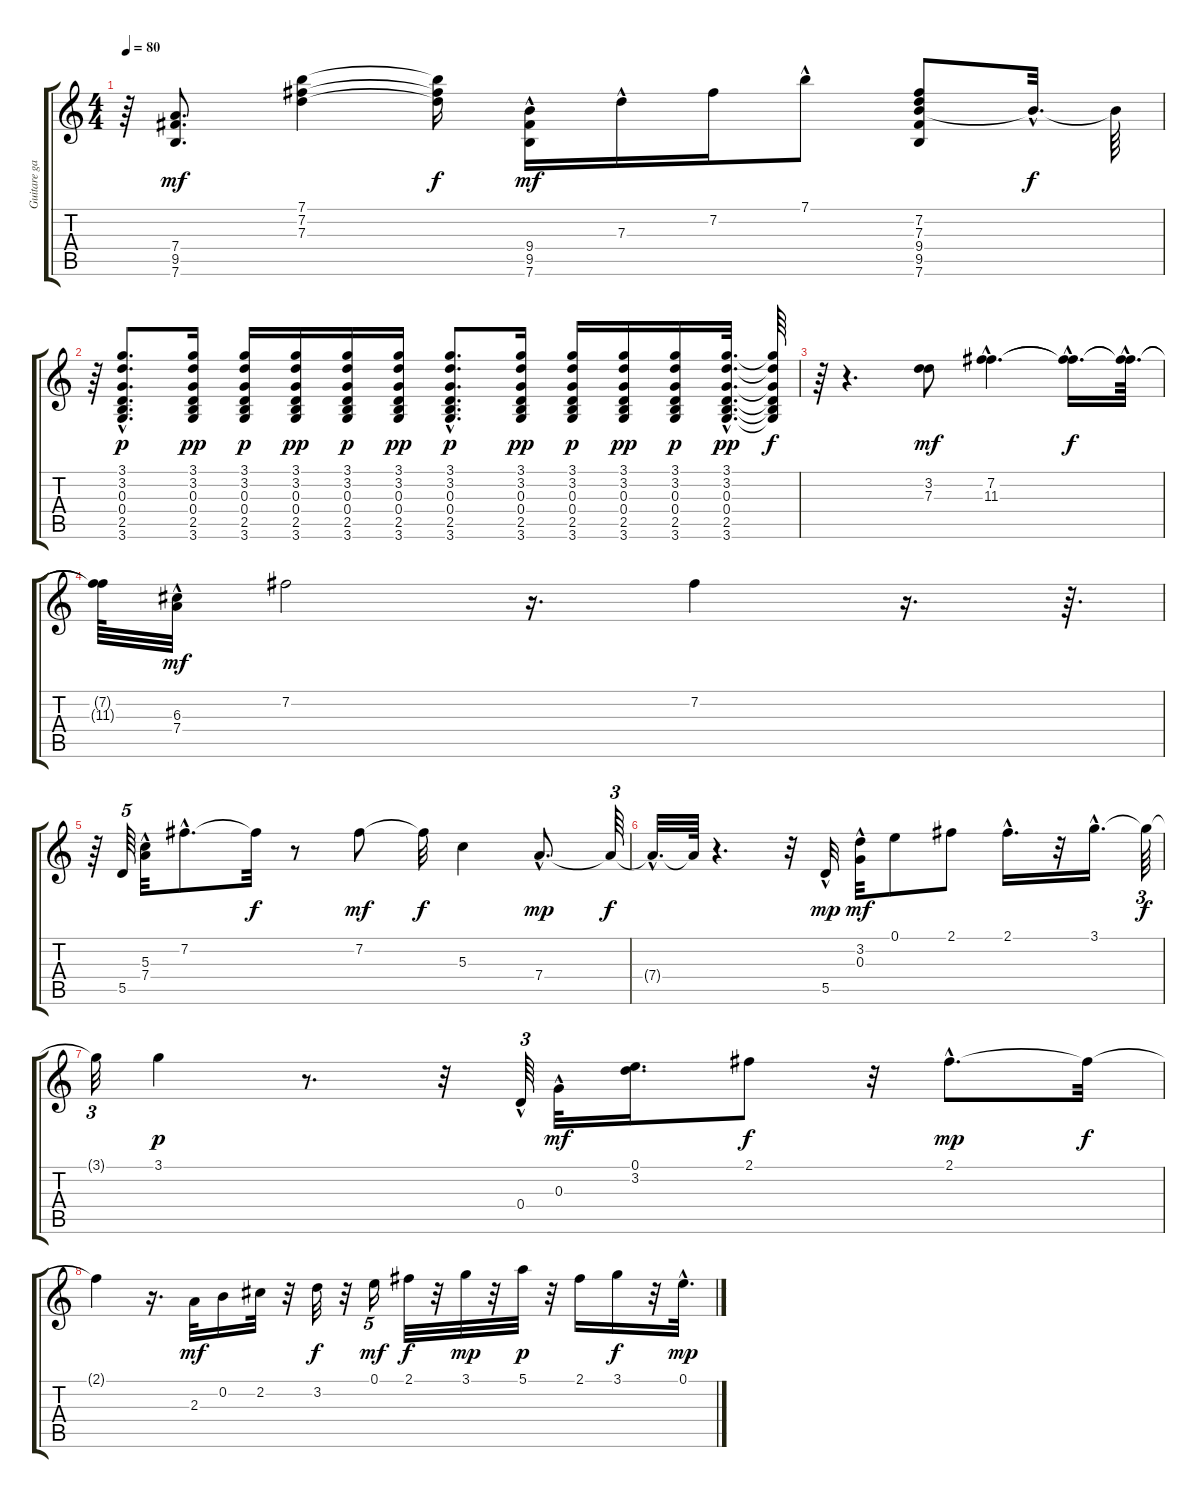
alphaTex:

\track ("Guitare gauche" "Guitare ga") {instrument acousticguitarsteel}
\staff {score tabs}
\tuning (E4 B3 G3 D3 A2 E2) {hide}
\ts (4 4)
\tempo 80
\clef g2
\ks c
r.64{dy f} (7.4 9.5 7.6).8{d dy mf} (7.1 7.2 7.3).4 (7.1{t} 7.2{t} 7.3{t}).16{dy f} (9.4{hac} 9.5{hac} 7.6{hac}).16{dy mf} 7.3{hac}.16 7.2.16 7.1{hac}.8 (7.2 7.3 9.4 9.5 7.6).8 9.4{hac t}.32{d dy f} 9.4{t}.64 |
r.64 (3.1{hac} 3.2{hac} 0.3{hac} 0.4{hac} 2.5{hac} 3.6{hac}).8{d dy p} (3.1 3.2 0.3 0.4 2.5 3.6).16{dy pp} (3.1 3.2 0.3 0.4 2.5 3.6).16{dy p} (3.1 3.2 0.3 0.4 2.5 3.6).16{dy pp} (3.1 3.2 0.3 0.4 2.5 3.6).16{dy p} (3.1 3.2 0.3 0.4 2.5 3.6).16{dy pp} (3.1{hac} 3.2{hac} 0.3{hac} 0.4{hac} 2.5{hac} 3.6{hac}).8{d dy p} (3.1 3.2 0.3 0.4 2.5 3.6).16{dy pp} (3.1 3.2 0.3 0.4 2.5 3.6).16{dy p} (3.1 3.2 0.3 0.4 2.5 3.6).16{dy pp} (3.1 3.2 0.3 0.4 2.5 3.6).16{dy p} (3.1{hac} 3.2{hac} 0.3{hac} 0.4{hac} 2.5{hac} 3.6{hac}).32{d dy pp} (3.1{t} 3.2{t} 0.3{t} 0.4{t} 2.5{t} 3.6{t}).64{dy f} |
r.64 r.4{d} (3.2 7.3).8{dy mf} (7.2{hac} 11.3{hac}).4{d} (7.2{hac t} 11.3{hac t}).16{d dy f} (7.2{hac t} 11.3{hac t}).64{d} |
(7.2{t} 11.3{t}).64 (6.3{hac} 7.4{hac}).32{dy mf} 7.2.2 r.16{d} 7.2.4 r.16{d} r.64{d} |
r.64 5.5.64{tu (5 4)} (5.3{hac} 7.4).32 7.2{hac}.8{d} 7.2{t}.32{dy f} r.8 7.2.8{dy mf} 7.2{t}.32{dy f} 5.3.4 7.4{hac}.8{d dy mp} 7.4{t}.64{tu (3 2) dy f} |
7.4{hac t}.32{d} 7.4{t}.64 r.4{d} r.32 5.5{hac}.32{dy mp} (3.2 0.3{hac}).32{dy mf} 0.1.8 2.1.8 2.1{hac}.16{d} r.32 3.1{hac}.16{d} 3.1{t}.64{tu (3 2) dy f} |
3.1{t}.32{tu (3 2)} 3.1.4{dy p} r.8{d} r.32 0.4{hac}.64{tu (3 2)} 0.3{hac}.32{dy mf} (0.1 3.2).16{d} 2.1.8{dy f} r.32 2.1{hac}.8{d dy mp} 2.1{t}.32{dy f} |
2.1{t}.4 r.16{d} 2.3.32{dy mf} 0.2.16 2.2.32 r.32 3.2.32{dy f} r.32 0.1.16{tu (5 4) dy mf} 2.1.32{dy f} r.32 3.1.32{dy mp} r.32 5.1.32{dy p} r.32 2.1.16 3.1.16{dy f} r.32 0.1{hac}.32{d dy mp}
